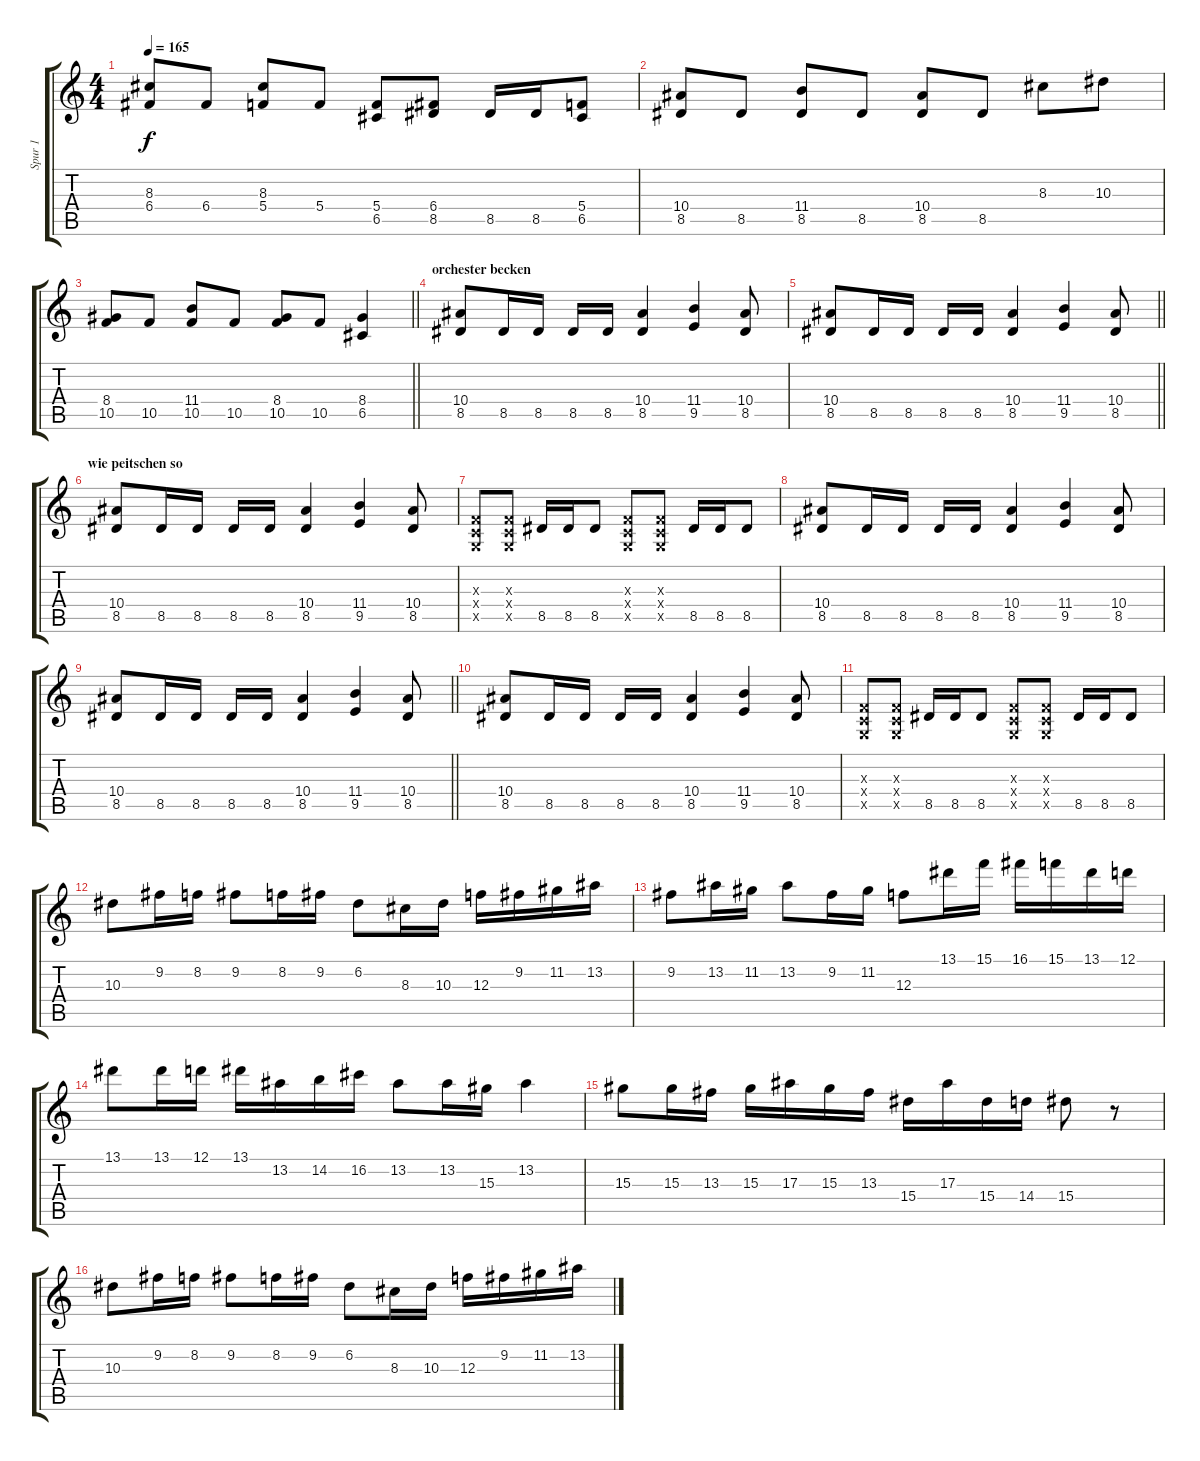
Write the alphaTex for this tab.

\track ("Spur 1" "Spur 1") {instrument distortionguitar}
\staff {score tabs}
\tuning (D4 A3 F3 C3 G2 D2) {hide}
\ts (4 4)
\tempo 165
\clef g2
\ks c
(8.3 6.4).8{dy f} 6.4.8 (8.3 5.4).8 5.4.8 (5.4 6.5).8 (6.4 8.5).8 8.5.16 8.5.16 (5.4 6.5).8 |
(10.4 8.5).8 8.5.8 (11.4 8.5).8 8.5.8 (10.4 8.5).8 8.5.8 8.3.8 10.3.8 |
\barLineRight lightlight
(8.4 10.5).8 10.5.8 (11.4 10.5).8 10.5.8 (8.4 10.5).8 10.5.8 (8.4 6.5).4 |
\section ("" "orchester becken")
(10.4 8.5).8 8.5.16 8.5.16 8.5.16 8.5.16 (10.4 8.5).4 (11.4 9.5).4 (10.4 8.5).8 |
\barLineRight lightlight
(10.4 8.5).8 8.5.16 8.5.16 8.5.16 8.5.16 (10.4 8.5).4 (11.4 9.5).4 (10.4 8.5).8 |
\section ("" "wie peitschen so ")
(10.4 8.5).8 8.5.16 8.5.16 8.5.16 8.5.16 (10.4 8.5).4 (11.4 9.5).4 (10.4 8.5).8 |
(0.3{x} 0.4{x} 0.5{x}).8 (0.3{x} 0.4{x} 0.5{x}).8 8.5.16 8.5.16 8.5.8 (0.3{x} 0.4{x} 0.5{x}).8 (0.3{x} 0.4{x} 0.5{x}).8 8.5.16 8.5.16 8.5.8 |
(10.4 8.5).8 8.5.16 8.5.16 8.5.16 8.5.16 (10.4 8.5).4 (11.4 9.5).4 (10.4 8.5).8 |
\barLineRight lightlight
(10.4 8.5).8 8.5.16 8.5.16 8.5.16 8.5.16 (10.4 8.5).4 (11.4 9.5).4 (10.4 8.5).8 |
(10.4 8.5).8 8.5.16 8.5.16 8.5.16 8.5.16 (10.4 8.5).4 (11.4 9.5).4 (10.4 8.5).8 |
(0.3{x} 0.4{x} 0.5{x}).8 (0.3{x} 0.4{x} 0.5{x}).8 8.5.16 8.5.16 8.5.8 (0.3{x} 0.4{x} 0.5{x}).8 (0.3{x} 0.4{x} 0.5{x}).8 8.5.16 8.5.16 8.5.8 |
10.3.8 9.2.16 8.2.16 9.2.8 8.2.16 9.2.16 6.2.8 8.3.16 10.3.16 12.3.16 9.2.16 11.2.16 13.2.16 |
9.2.8 13.2.16 11.2.16 13.2.8 9.2.16 11.2.16 12.3.8 13.1.16 15.1.16 16.1.16 15.1.16 13.1.16 12.1.16 |
13.1.8 13.1.16 12.1.16 13.1.16 13.2.16 14.2.16 16.2.16 13.2.8 13.2.16 15.3.16 13.2.4 |
15.3.8 15.3.16 13.3.16 15.3.16 17.3.16 15.3.16 13.3.16 15.4.16 17.3.16 15.4.16 14.4.16 15.4.8 r.8 |
10.3.8 9.2.16 8.2.16 9.2.8 8.2.16 9.2.16 6.2.8 8.3.16 10.3.16 12.3.16 9.2.16 11.2.16 13.2.16
